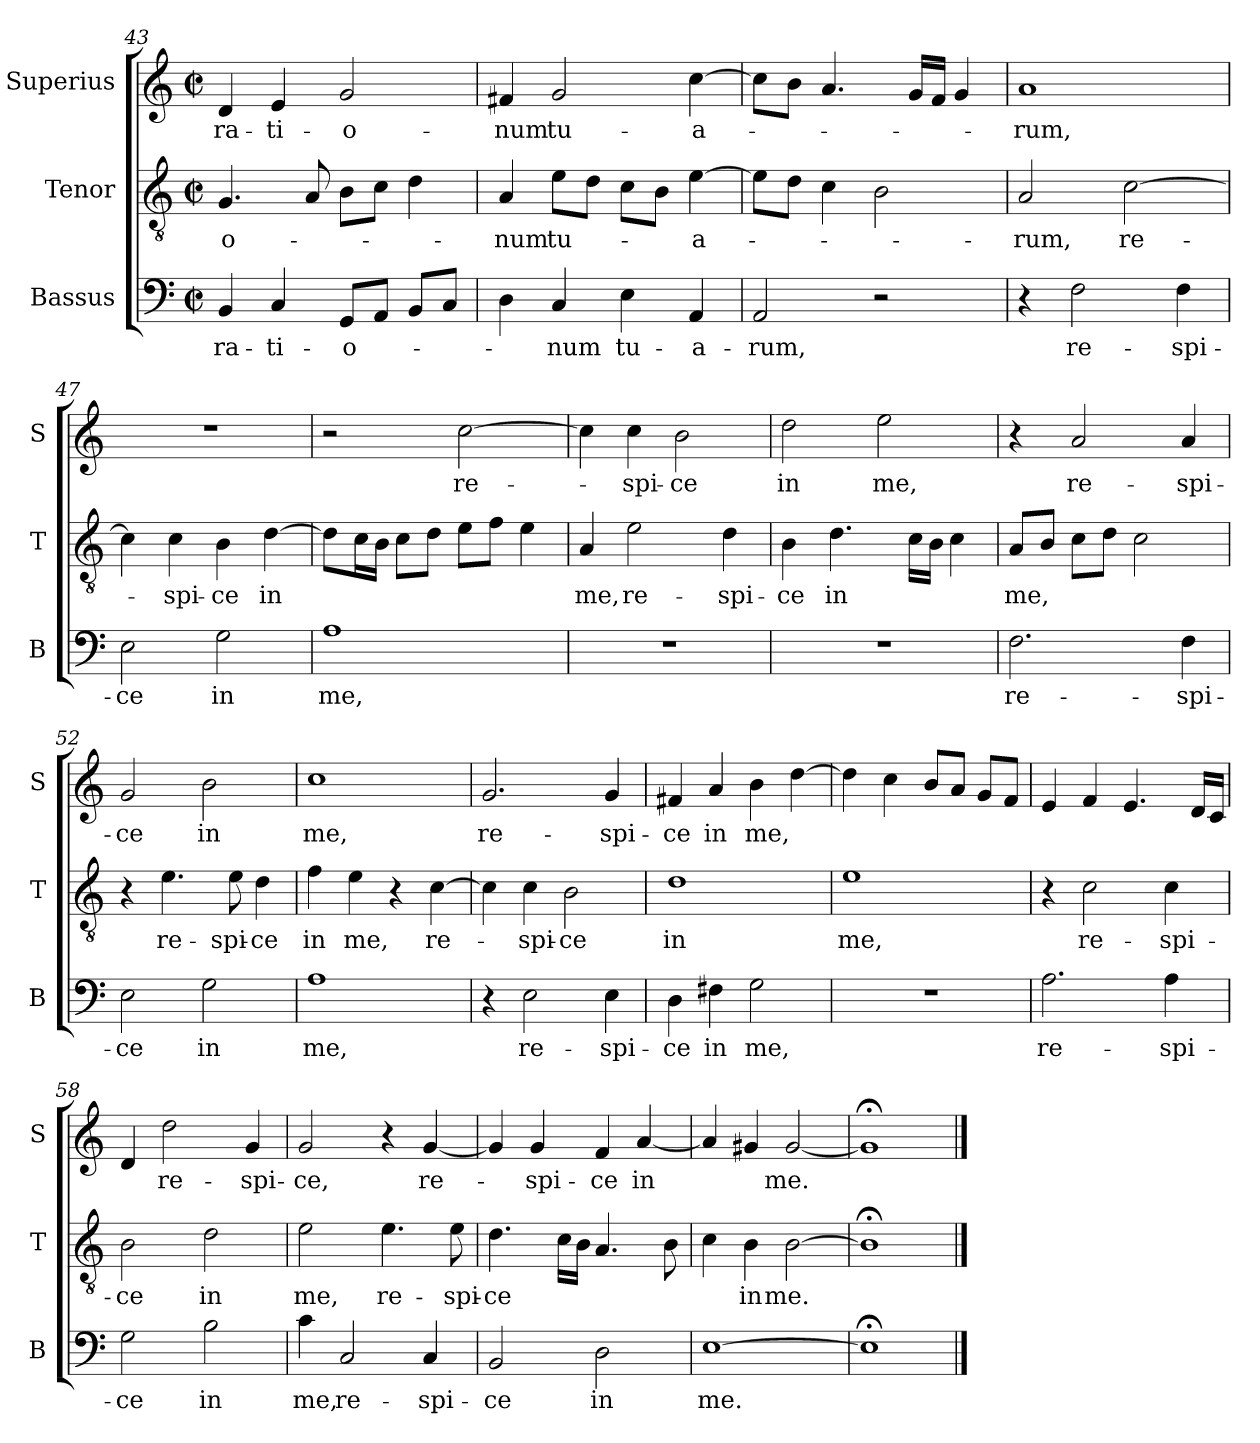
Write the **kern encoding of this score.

**kern	**text	**kern	**text	**kern	**text
*part3	*part3	*part2	*part2	*part1	*part1
*staff3	*staff3	*staff2	*staff2	*staff1	*staff1
*I"Bassus	*	*I"Tenor	*	*I"Superius	*
*I'B	*	*I'T	*	*I'S	*
*clefF4	*	*clefGv2	*	*clefG2	*
*k[]	*	*k[]	*	*k[]	*
*C:	*	*C:	*	*C:	*
*M2/2	*	*M2/2	*	*M2/2	*
*met(c|)	*	*met(c|)	*	*met(c|)	*
=43	=43	=43	=43	=43	=43
!	!LO:LY:b	!	!LO:LY:b	!	!LO:LY:b
4BB/	-ra-	4.G/	-o-	4d/	-ra-
!	!LO:LY:b	!	!	!	!LO:LY:b
4C/	-ti-	.	.	4e/	-ti-
.	.	8A/	.	.	.
!	!LO:LY:b	!	!	!	!LO:LY:b
8GG/L	-o-	8B\L	.	2g/	-o-
8AA/J	.	8c\J	.	.	.
8BB/L	.	4d\	.	.	.
8C/J	.	.	.	.	.
=44	=44	=44	=44	=44	=44
!	!	!	!LO:LY:b	!	!LO:LY:b
4D\	.	4A/	-num	4f#X/	-num
!	!LO:LY:b	!	!LO:LY:b	!	!LO:LY:b
4C/	-num	8e\L	tu-	2g/	tu-
.	.	8d\J	.	.	.
!	!LO:LY:b	!	!	!	!
4E\	tu-	8c\L	.	.	.
.	.	8B\J	.	.	.
!	!LO:LY:b	!	!LO:LY:b	!	!LO:LY:b
4AA/	-a-	[4e\	-a-	[4cc\	-a-
!!LO:LB:g=z
=45	=45	=45	=45	=45	=45
!	!LO:LY:b	!	!	!	!
2AA/	-rum,	8e\L]	.	8cc\L]	.
.	.	8d\J	.	8b\J	.
.	.	4c\	.	4.a/	.
2r	.	2B\	.	.	.
.	.	.	.	16g/LL	.
.	.	.	.	16f/JJ	.
.	.	.	.	4g/	.
=46	=46	=46	=46	=46	=46
!	!	!	!LO:LY:b	!	!LO:LY:b
4r	.	2A/	-rum,	1a	-rum,
!	!LO:LY:b	!	!	!	!
2F\	re-	.	.	.	.
!	!	!	!LO:LY:b	!	!
.	.	[2c\	re-	.	.
!	!LO:LY:b	!	!	!	!
4F\	-spi-	.	.	.	.
=47	=47	=47	=47	=47	=47
!	!LO:LY:b	!	!	!	!
2E\	-ce	4c\]	.	1r	.
!	!	!	!LO:LY:b	!	!
.	.	4c\	-spi-	.	.
!	!LO:LY:b	!	!LO:LY:b	!	!
2G\	in	4B\	-ce	.	.
!	!	!	!LO:LY:b	!	!
.	.	[4d\	in	.	.
=48	=48	=48	=48	=48	=48
!	!LO:LY:b	!	!	!	!
1A	me,	8d\L]	.	2r	.
.	.	16c\L	.	.	.
.	.	16B\JJ	.	.	.
.	.	8c\L	.	.	.
.	.	8d\J	.	.	.
!	!	!	!	!	!LO:LY:b
.	.	8e\L	.	[2cc\	re-
.	.	8f\J	.	.	.
.	.	4e\	.	.	.
=49	=49	=49	=49	=49	=49
!	!	!	!LO:LY:b	!	!
1r	.	4A/	me,	4cc\]	.
!	!	!	!LO:LY:b	!	!LO:LY:b
.	.	2e\	re-	4cc\	-spi-
!	!	!	!	!	!LO:LY:b
.	.	.	.	2b\	-ce
!	!	!	!LO:LY:b	!	!
.	.	4d\	-spi-	.	.
=50	=50	=50	=50	=50	=50
!	!	!	!LO:LY:b	!	!LO:LY:b
1r	.	4B\	-ce	2dd\	in
!	!	!	!LO:LY:b	!	!
.	.	4.d\	in	.	.
!	!	!	!	!	!LO:LY:b
.	.	.	.	2ee\	me,
.	.	16c\LL	.	.	.
.	.	16B\JJ	.	.	.
.	.	4c\	.	.	.
!!LO:LB:g=z
=51	=51	=51	=51	=51	=51
!	!LO:LY:b	!	!LO:LY:b	!	!
2.F\	re-	8A/L	me,	4r	.
.	.	8B/J	.	.	.
!	!	!	!	!	!LO:LY:b
.	.	8c\L	.	2a/	re-
.	.	8d\J	.	.	.
.	.	2c\	.	.	.
!	!LO:LY:b	!	!	!	!LO:LY:b
4F\	-spi-	.	.	4a/	-spi-
=52	=52	=52	=52	=52	=52
!	!LO:LY:b	!	!	!	!LO:LY:b
2E\	-ce	4r	.	2g/	-ce
!	!	!	!LO:LY:b	!	!
.	.	4.e\	re-	.	.
!	!LO:LY:b	!	!	!	!LO:LY:b
2G\	in	.	.	2b\	in
!	!	!	!LO:LY:b	!	!
.	.	8e\	-spi-	.	.
!	!	!	!LO:LY:b	!	!
.	.	4d\	-ce	.	.
=53	=53	=53	=53	=53	=53
!	!LO:LY:b	!	!LO:LY:b	!	!LO:LY:b
1A	me,	4f\	in	1cc	me,
!	!	!	!LO:LY:b	!	!
.	.	4e\	me,	.	.
.	.	4r	.	.	.
!	!	!	!LO:LY:b	!	!
.	.	[4c\	re-	.	.
=54	=54	=54	=54	=54	=54
!	!	!	!	!	!LO:LY:b
4r	.	4c\]	.	2.g/	re-
!	!LO:LY:b	!	!LO:LY:b	!	!
2E\	re-	4c\	-spi-	.	.
!	!	!	!LO:LY:b	!	!
.	.	2B\	-ce	.	.
!	!LO:LY:b	!	!	!	!LO:LY:b
4E\	-spi-	.	.	4g/	-spi-
=55	=55	=55	=55	=55	=55
!	!LO:LY:b	!	!LO:LY:b	!	!LO:LY:b
4D\	-ce	1d	in	4f#X/	-ce
!	!LO:LY:b	!	!	!	!LO:LY:b
4F#X\	in	.	.	4a/	in
!	!LO:LY:b	!	!	!	!LO:LY:b
2G\	me,	.	.	4b\	me,
.	.	.	.	[4dd\	.
=56	=56	=56	=56	=56	=56
!	!	!	!LO:LY:b	!	!
1r	.	1e	me,	4dd\]	.
.	.	.	.	4cc\	.
.	.	.	.	8b/L	.
.	.	.	.	8a/J	.
.	.	.	.	8g/L	.
.	.	.	.	8f/J	.
!!LO:LB:g=z
=57	=57	=57	=57	=57	=57
!	!LO:LY:b	!	!	!	!
2.A\	re-	4r	.	4e/	.
!	!	!	!LO:LY:b	!	!
.	.	2c\	re-	4f/	.
.	.	.	.	4.e/	.
!	!LO:LY:b	!	!LO:LY:b	!	!
4A\	-spi-	4c\	-spi-	.	.
.	.	.	.	16d/LL	.
.	.	.	.	16c/JJ	.
=58	=58	=58	=58	=58	=58
!	!LO:LY:b	!	!LO:LY:b	!	!
2G\	-ce	2B\	-ce	4d/	.
!	!	!	!	!	!LO:LY:b
.	.	.	.	2dd\	re-
!	!LO:LY:b	!	!LO:LY:b	!	!
2B\	in	2d\	in	.	.
!	!	!	!	!	!LO:LY:b
.	.	.	.	4g/	-spi-
=59	=59	=59	=59	=59	=59
!	!LO:LY:b	!	!LO:LY:b	!	!LO:LY:b
4c\	me,	2e\	me,	2g/	-ce,
!	!LO:LY:b	!	!	!	!
2C/	re-	.	.	.	.
!	!	!	!LO:LY:b	!	!
.	.	4.e\	re-	4r	.
!	!LO:LY:b	!	!	!	!LO:LY:b
4C/	-spi-	.	.	[4g/	re-
!	!	!	!LO:LY:b	!	!
.	.	8e\	-spi-	.	.
=60	=60	=60	=60	=60	=60
!	!LO:LY:b	!	!LO:LY:b	!	!
2BB/	-ce	4.d\	-ce	4g/]	.
!	!	!	!	!	!LO:LY:b
.	.	.	.	4g/	-spi-
.	.	16c\LL	.	.	.
.	.	16B\JJ	.	.	.
!	!LO:LY:b	!	!	!	!LO:LY:b
2D\	in	4.A/	.	4f/	-ce
!	!	!	!	!	!LO:LY:b
.	.	.	.	[4a/	in
.	.	8B\	.	.	.
=61	=61	=61	=61	=61	=61
!	!LO:LY:b	!	!	!	!
[1E	me.	4c\	.	4a/]	.
!	!	!	!LO:LY:b	!	!
.	.	4B\	in	4g#X/	.
!	!	!	!LO:LY:b	!	!LO:LY:b
.	.	[2B\	me.	[2g#/	me.
=62	=62	=62	=62	=62	=62
1E;<]	.	1B;<]	.	1g#;<]	.
==	==	==	==	==	==
*-	*-	*-	*-	*-	*-
